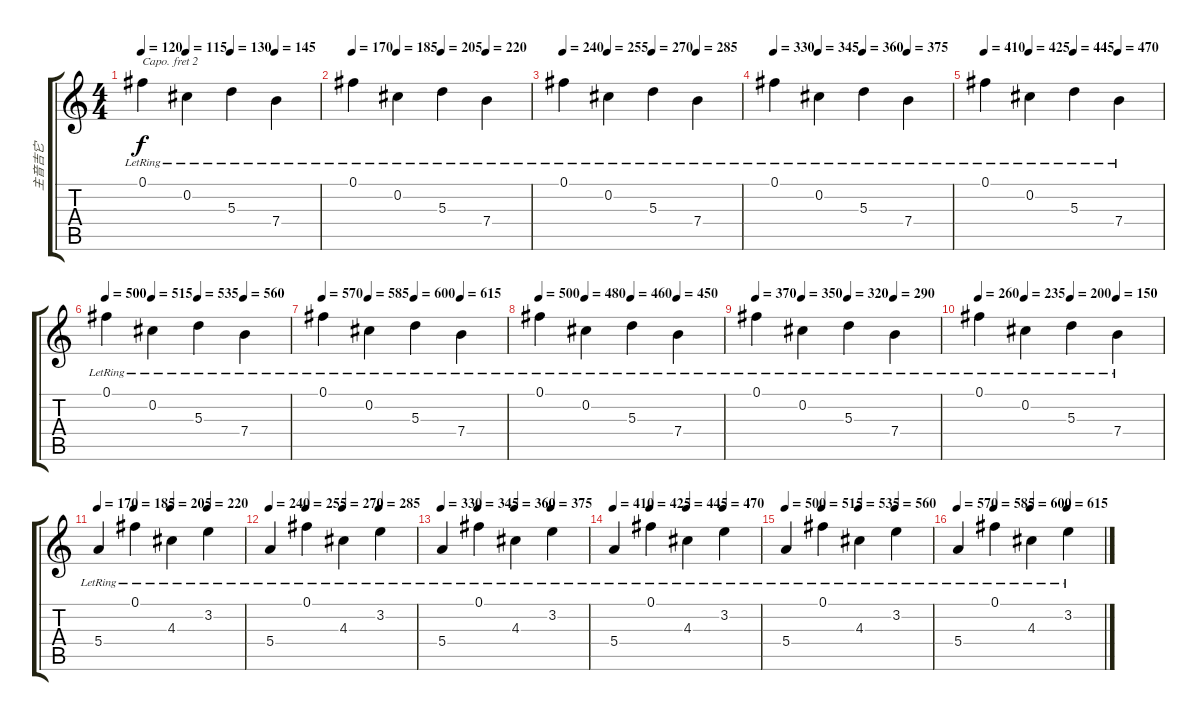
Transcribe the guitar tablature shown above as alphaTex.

\track ("主音吉它" "主音吉它") {instrument acousticguitarnylon}
\staff {score tabs}
\capo 2
\tuning (E4 B3 G3 D3 A2 E2) {hide}
\ts (4 4)
\tempo 120
\tempo 100
\tempo (115 0.25)
\tempo (130 0.5)
\tempo (145 0.75)
\tempo 120
\clef g2
\ks c
0.1{lr}.4{dy f instrument acousticguitarnylon} 0.2{lr}.4 5.3{lr}.4 7.4{lr}.4 |
\tempo 170
\tempo (185 0.25)
\tempo (205 0.5)
\tempo (220 0.75)
0.1{lr}.4 0.2{lr}.4 5.3{lr}.4 7.4{lr}.4 |
\tempo 240
\tempo (255 0.25)
\tempo (270 0.5)
\tempo (285 0.75)
0.1{lr}.4 0.2{lr}.4 5.3{lr}.4 7.4{lr}.4 |
\tempo 330
\tempo (345 0.25)
\tempo (360 0.5)
\tempo (375 0.75)
0.1{lr}.4 0.2{lr}.4 5.3{lr}.4 7.4{lr}.4 |
\tempo 410
\tempo (425 0.25)
\tempo (445 0.5)
\tempo (470 0.75)
0.1{lr}.4 0.2{lr}.4 5.3{lr}.4 7.4{lr}.4 |
\tempo 500
\tempo (515 0.25)
\tempo (535 0.5)
\tempo (560 0.75)
0.1{lr}.4 0.2{lr}.4 5.3{lr}.4 7.4{lr}.4 |
\tempo 570
\tempo (585 0.25)
\tempo (600 0.5)
\tempo (615 0.75)
0.1{lr}.4 0.2{lr}.4 5.3{lr}.4 7.4{lr}.4 |
\tempo 500
\tempo (480 0.25)
\tempo (460 0.5)
\tempo (450 0.75)
0.1{lr}.4 0.2{lr}.4 5.3{lr}.4 7.4{lr}.4 |
\tempo 370
\tempo (350 0.25)
\tempo (320 0.5)
\tempo (290 0.75)
0.1{lr}.4 0.2{lr}.4 5.3{lr}.4 7.4{lr}.4 |
\tempo 260
\tempo (235 0.25)
\tempo (200 0.5)
\tempo (150 0.75)
0.1{lr}.4 0.2{lr}.4 5.3{lr}.4 7.4{lr}.4 |
\tempo 170
\tempo (185 0.25)
\tempo (205 0.5)
\tempo (220 0.75)
5.4{lr}.4 0.1{lr}.4 4.3{lr}.4 3.2{lr}.4 |
\tempo 240
\tempo (255 0.25)
\tempo (270 0.5)
\tempo (285 0.75)
5.4{lr}.4 0.1{lr}.4 4.3{lr}.4 3.2{lr}.4 |
\tempo 330
\tempo (345 0.25)
\tempo (360 0.5)
\tempo (375 0.75)
5.4{lr}.4 0.1{lr}.4 4.3{lr}.4 3.2{lr}.4 |
\tempo 410
\tempo (425 0.25)
\tempo (445 0.5)
\tempo (470 0.75)
5.4{lr}.4 0.1{lr}.4 4.3{lr}.4 3.2{lr}.4 |
\tempo 500
\tempo (515 0.25)
\tempo (535 0.5)
\tempo (560 0.75)
5.4{lr}.4 0.1{lr}.4 4.3{lr}.4 3.2{lr}.4 |
\tempo 570
\tempo (585 0.25)
\tempo (600 0.5)
\tempo (615 0.75)
5.4{lr}.4 0.1{lr}.4 4.3{lr}.4 3.2{lr}.4
